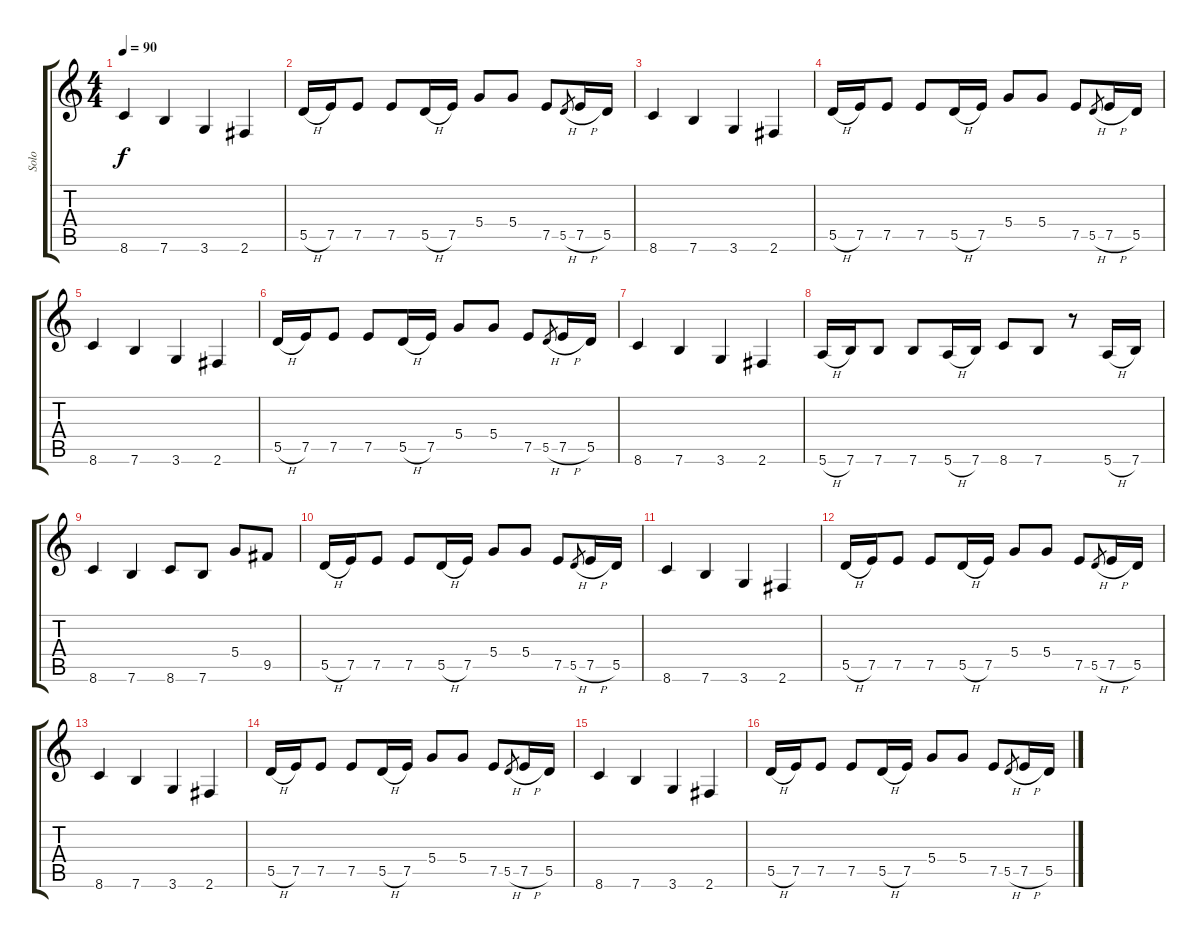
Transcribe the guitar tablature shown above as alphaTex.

\track ("Solo" "Solo") {instrument distortionguitar}
\staff {score tabs}
\tuning (E4 B3 G3 D3 A2 E2) {hide}
\ts (4 4)
\tempo 90
\clef g2
\ks c
8.6.4{dy f} 7.6.4 3.6.4 2.6.4 |
5.5{h}.16 7.5.16 7.5.8 7.5.8 5.5{h}.16 7.5.16 5.4.8 5.4.8 7.5.8 5.5{h}.8{gr} 7.5{h}.16 5.5.16 |
8.6.4 7.6.4 3.6.4 2.6.4 |
5.5{h}.16 7.5.16 7.5.8 7.5.8 5.5{h}.16 7.5.16 5.4.8 5.4.8 7.5.8 5.5{h}.8{gr} 7.5{h}.16 5.5.16 |
8.6.4 7.6.4 3.6.4 2.6.4 |
5.5{h}.16 7.5.16 7.5.8 7.5.8 5.5{h}.16 7.5.16 5.4.8 5.4.8 7.5.8 5.5{h}.8{gr} 7.5{h}.16 5.5.16 |
8.6.4 7.6.4 3.6.4 2.6.4 |
5.6{h}.16 7.6.16 7.6.8 7.6.8 5.6{h}.16 7.6.16 8.6.8 7.6.8 r.8 5.6{h}.16 7.6.16 |
8.6.4 7.6.4 8.6.8 7.6.8 5.4.8 9.5.8 |
5.5{h}.16 7.5.16 7.5.8 7.5.8 5.5{h}.16 7.5.16 5.4.8 5.4.8 7.5.8 5.5{h}.8{gr} 7.5{h}.16 5.5.16 |
8.6.4 7.6.4 3.6.4 2.6.4 |
5.5{h}.16 7.5.16 7.5.8 7.5.8 5.5{h}.16 7.5.16 5.4.8 5.4.8 7.5.8 5.5{h}.8{gr} 7.5{h}.16 5.5.16 |
8.6.4 7.6.4 3.6.4 2.6.4 |
5.5{h}.16 7.5.16 7.5.8 7.5.8 5.5{h}.16 7.5.16 5.4.8 5.4.8 7.5.8 5.5{h}.8{gr} 7.5{h}.16 5.5.16 |
8.6.4 7.6.4 3.6.4 2.6.4 |
5.5{h}.16 7.5.16 7.5.8 7.5.8 5.5{h}.16 7.5.16 5.4.8 5.4.8 7.5.8 5.5{h}.8{gr} 7.5{h}.16 5.5.16
